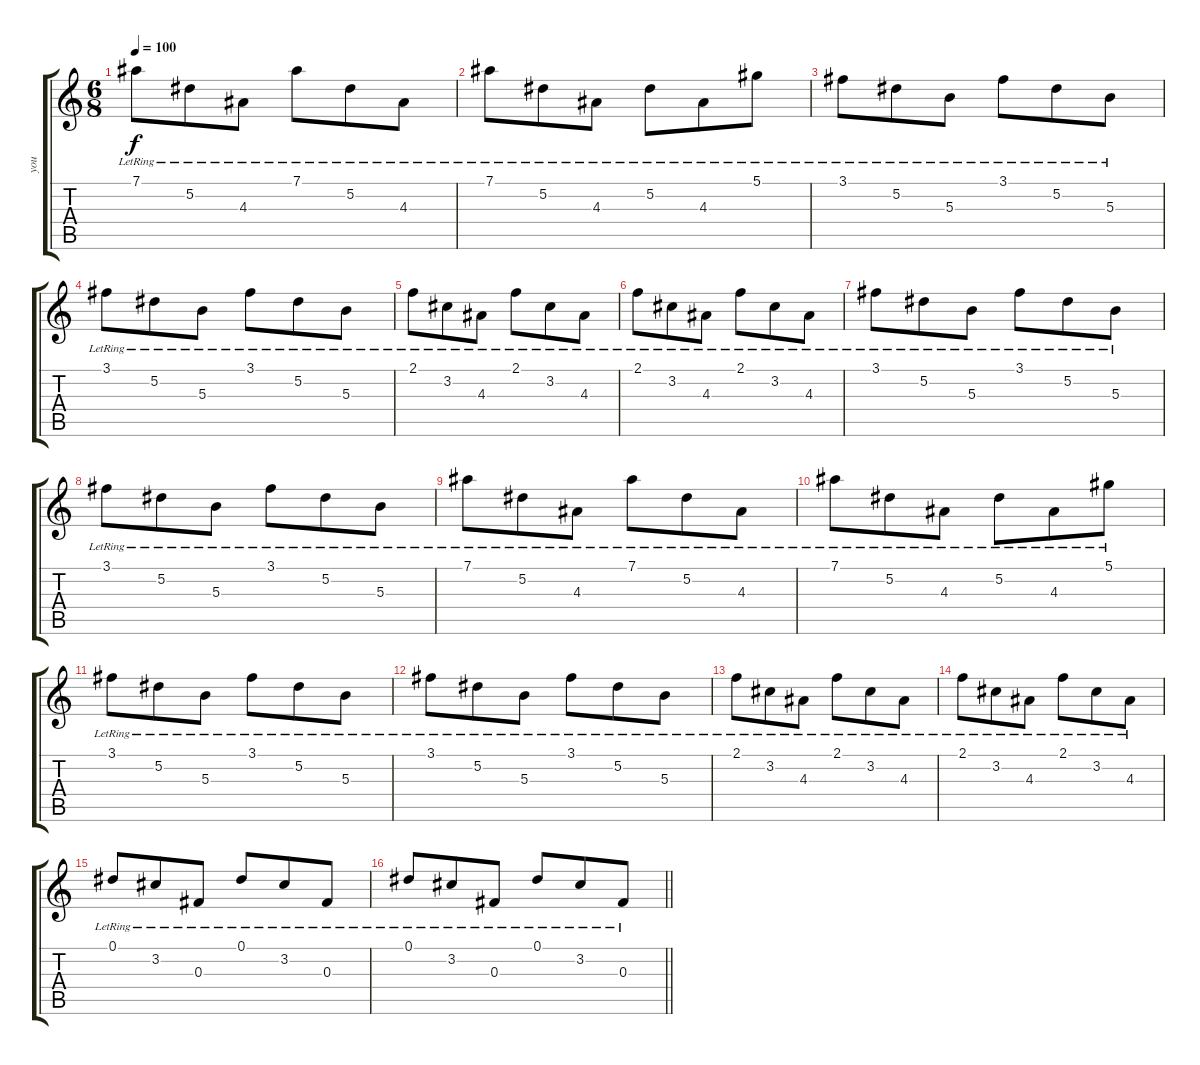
\track ("you" "you") {instrument electricguitarjazz}
\staff {score tabs}
\tuning (Eb4 Bb3 Gb3 Db3 Ab2 Eb2) {hide}
\ts (6 8)
\tempo 100
\clef g2
\ks c
7.1{lr}.8{dy f} 5.2{lr}.8 4.3{lr}.8 7.1{lr}.8 5.2{lr}.8 4.3{lr}.8 |
7.1{lr}.8 5.2{lr}.8 4.3{lr}.8 5.2{lr}.8 4.3{lr}.8 5.1{lr}.8 |
3.1{lr}.8 5.2{lr}.8 5.3{lr}.8 3.1{lr}.8 5.2{lr}.8 5.3{lr}.8 |
3.1{lr}.8 5.2{lr}.8 5.3{lr}.8 3.1{lr}.8 5.2{lr}.8 5.3{lr}.8 |
2.1{lr}.8 3.2{lr}.8 4.3{lr}.8 2.1{lr}.8 3.2{lr}.8 4.3{lr}.8 |
2.1{lr}.8 3.2{lr}.8 4.3{lr}.8 2.1{lr}.8 3.2{lr}.8 4.3{lr}.8 |
3.1{lr}.8 5.2{lr}.8 5.3{lr}.8 3.1{lr}.8 5.2{lr}.8 5.3{lr}.8 |
3.1{lr}.8 5.2{lr}.8 5.3{lr}.8 3.1{lr}.8 5.2{lr}.8 5.3{lr}.8 |
7.1{lr}.8 5.2{lr}.8 4.3{lr}.8 7.1{lr}.8 5.2{lr}.8 4.3{lr}.8 |
7.1{lr}.8 5.2{lr}.8 4.3{lr}.8 5.2{lr}.8 4.3{lr}.8 5.1{lr}.8 |
3.1{lr}.8 5.2{lr}.8 5.3{lr}.8 3.1{lr}.8 5.2{lr}.8 5.3{lr}.8 |
3.1{lr}.8 5.2{lr}.8 5.3{lr}.8 3.1{lr}.8 5.2{lr}.8 5.3{lr}.8 |
2.1{lr}.8 3.2{lr}.8 4.3{lr}.8 2.1{lr}.8 3.2{lr}.8 4.3{lr}.8 |
2.1{lr}.8 3.2{lr}.8 4.3{lr}.8 2.1{lr}.8 3.2{lr}.8 4.3{lr}.8 |
0.1{lr}.8 3.2{lr}.8 0.3{lr}.8 0.1{lr}.8 3.2{lr}.8 0.3{lr}.8 |
\barLineRight lightlight
0.1{lr}.8 3.2{lr}.8 0.3{lr}.8 0.1{lr}.8 3.2{lr}.8 0.3{lr}.8
